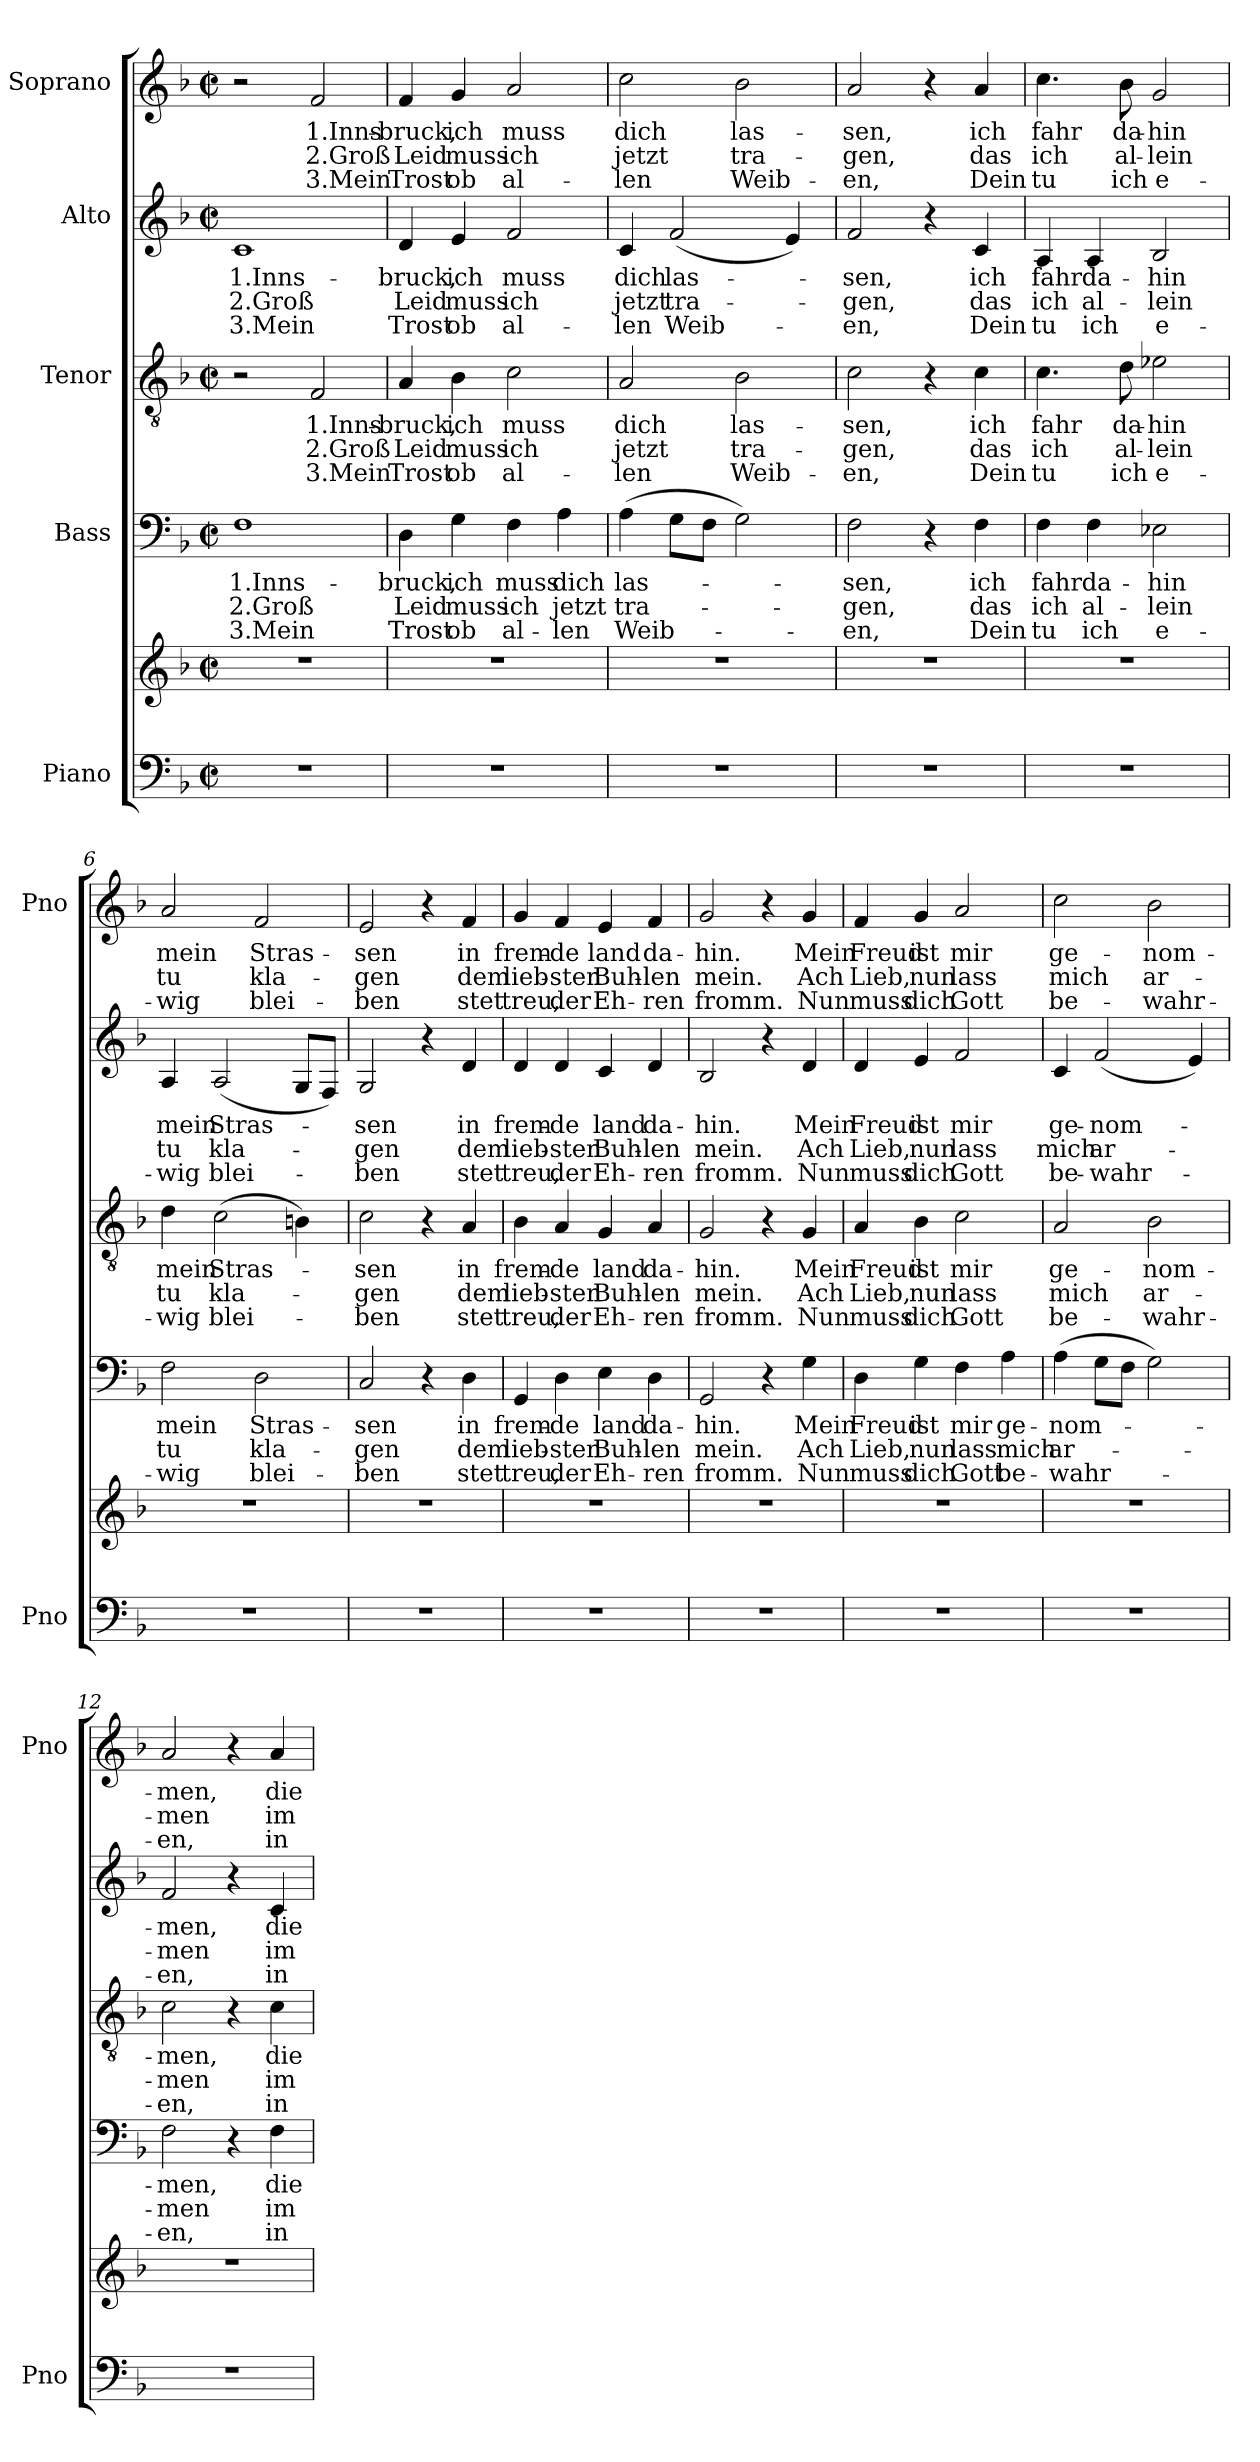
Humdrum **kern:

**kern	**kern	**kern	**text	**text	**text	**kern	**text	**text	**text	**kern	**text	**text	**text	**kern	**text	**text	**text
*part5	*part5	*part4	*part4	*part4	*part4	*part3	*part3	*part3	*part3	*part2	*part2	*part2	*part2	*part1	*part1	*part1	*part1
*staff6	*staff5	*staff4	*staff4	*staff4	*staff4	*staff3	*staff3	*staff3	*staff3	*staff2	*staff2	*staff2	*staff2	*staff1	*staff1	*staff1	*staff1
*I"Piano	*	*I"Bass	*	*	*	*I"Tenor	*	*	*	*I"Alto	*	*	*	*I"Soprano	*	*	*
*I'Pno	*	*	*	*	*	*	*	*	*	*	*	*	*	*I'Pno	*	*	*
*clefF4	*clefG2	*clefF4	*	*	*	*clefGv2	*	*	*	*clefG2	*	*	*	*clefG2	*	*	*
*k[b-]	*k[b-]	*k[b-]	*	*	*	*k[b-]	*	*	*	*k[b-]	*	*	*	*k[b-]	*	*	*
*F:	*F:	*F:	*	*	*	*F:	*	*	*	*F:	*	*	*	*F:	*	*	*
*M2/2	*M2/2	*M2/2	*	*	*	*M2/2	*	*	*	*M2/2	*	*	*	*M2/2	*	*	*
*met(c|)	*met(c|)	*met(c|)	*	*	*	*met(c|)	*	*	*	*met(c|)	*	*	*	*met(c|)	*	*	*
=1	=1	=1	=1	=1	=1	=1	=1	=1	=1	=1	=1	=1	=1	=1	=1	=1	=1
1r	1r	1F	1.Inns-	2.Groß	3.Mein	2r	.	.	.	1c	1.Inns-	2.Groß	3.Mein	2r	.	.	.
.	.	.	.	.	.	2F/	1.Inns-	2.Groß	3.Mein	.	.	.	.	2f/	1.Inns-	2.Groß	3.Mein
=2	=2	=2	=2	=2	=2	=2	=2	=2	=2	=2	=2	=2	=2	=2	=2	=2	=2
1r	1r	4D\	-bruck,	Leid	Trost	4A/	-bruck,	Leid	Trost	4d/	-bruck,	Leid	Trost	4f/	-bruck,	Leid	Trost
.	.	4G\	ich	muss	ob	4B-\	ich	muss	ob	4e/	ich	muss	ob	4g/	ich	muss	ob
.	.	4F\	muss	ich	al-	2c\	muss	ich	al-	2f/	muss	ich	al-	2a/	muss	ich	al-
.	.	4A\	dich	jetzt	-len	.	.	.	.	.	.	.	.	.	.	.	.
=3	=3	=3	=3	=3	=3	=3	=3	=3	=3	=3	=3	=3	=3	=3	=3	=3	=3
1r	1r	(4A\	las-	tra-	Weib-	2A/	dich	jetzt	-len	4c/	dich	jetzt	-len	2cc\	dich	jetzt	-len
.	.	8G\L	.	.	.	.	.	.	.	(2f/	las-	tra-	Weib-	.	.	.	.
.	.	8F\J	.	.	.	.	.	.	.	.	.	.	.	.	.	.	.
.	.	2G\)	.	.	.	2B-\	las-	tra-	Weib-	.	.	.	.	2b-\	las-	tra-	Weib-
.	.	.	.	.	.	.	.	.	.	4e/)	.	.	.	.	.	.	.
=4	=4	=4	=4	=4	=4	=4	=4	=4	=4	=4	=4	=4	=4	=4	=4	=4	=4
1r	1r	2F\	-sen,	-gen,	-en,	2c\	-sen,	-gen,	-en,	2f/	-sen,	-gen,	-en,	2a/	-sen,	-gen,	-en,
.	.	4r	.	.	.	4r	.	.	.	4r	.	.	.	4r	.	.	.
.	.	4F\	ich	das	Dein	4c\	ich	das	Dein	4c/	ich	das	Dein	4a/	ich	das	Dein
=5	=5	=5	=5	=5	=5	=5	=5	=5	=5	=5	=5	=5	=5	=5	=5	=5	=5
1r	1r	4F\	fahr	ich	tu	4.c\	fahr	ich	tu	4A/	fahr	ich	tu	4.cc\	fahr	ich	tu
.	.	4F\	da-	al-	ich	.	.	.	.	4A/	da-	al-	ich	.	.	.	.
.	.	.	.	.	.	8d\	da-	al-	ich	.	.	.	.	8b-\	da-	al-	ich
.	.	2E-X\	-hin	-lein	e-	2e-X\	-hin	-lein	e-	2B-/	-hin	-lein	e-	2g/	-hin	-lein	e-
!!LO:LB:g=z
=6	=6	=6	=6	=6	=6	=6	=6	=6	=6	=6	=6	=6	=6	=6	=6	=6	=6
1r	1r	2F\	mein	tu	-wig	4d\	mein	tu	-wig	4A/	mein	tu	-wig	2a/	mein	tu	-wig
.	.	.	.	.	.	(2c\	Stras-	kla-	blei-	(2A/	Stras-	kla-	blei-	.	.	.	.
.	.	2D\	Stras-	kla-	blei-	.	.	.	.	.	.	.	.	2f/	Stras-	kla-	blei-
.	.	.	.	.	.	4B\)	.	.	.	8G/L	.	.	.	.	.	.	.
.	.	.	.	.	.	.	.	.	.	8F/J)	.	.	.	.	.	.	.
=7	=7	=7	=7	=7	=7	=7	=7	=7	=7	=7	=7	=7	=7	=7	=7	=7	=7
1r	1r	2C/	-sen	-gen	-ben	2c\	-sen	-gen	-ben	2G/	-sen	-gen	-ben	2e/	-sen	-gen	-ben
.	.	4r	.	.	.	4r	.	.	.	4r	.	.	.	4r	.	.	.
.	.	4D\	in	dem	stet	4A/	in	dem	stet	4d/	in	dem	stet	4f/	in	dem	stet
=8	=8	=8	=8	=8	=8	=8	=8	=8	=8	=8	=8	=8	=8	=8	=8	=8	=8
1r	1r	4GG/	frem-	lieb-	treu,	4B-\	frem-	lieb-	treu,	4d/	frem-	lieb-	treu,	4g/	frem-	lieb-	treu,
.	.	4D\	-de	-sten	der	4A/	-de	-sten	der	4d/	-de	-sten	der	4f/	-de	-sten	der
.	.	4E\	land	Buh-	Eh-	4G/	land	Buh-	Eh-	4c/	land	Buh-	Eh-	4e/	land	Buh-	Eh-
.	.	4D\	da-	-len	-ren	4A/	da-	-len	-ren	4d/	da-	-len	-ren	4f/	da-	-len	-ren
=9	=9	=9	=9	=9	=9	=9	=9	=9	=9	=9	=9	=9	=9	=9	=9	=9	=9
1r	1r	2GG/	-hin.	mein.	fromm.	2G/	-hin.	mein.	fromm.	2B-/	-hin.	mein.	fromm.	2g/	-hin.	mein.	fromm.
.	.	4r	.	.	.	4r	.	.	.	4r	.	.	.	4r	.	.	.
.	.	4G\	Mein	Ach	Nun	4G/	Mein	Ach	Nun	4d/	Mein	Ach	Nun	4g/	Mein	Ach	Nun
=10	=10	=10	=10	=10	=10	=10	=10	=10	=10	=10	=10	=10	=10	=10	=10	=10	=10
1r	1r	4D\	Freud	Lieb,	muss	4A/	Freud	Lieb,	muss	4d/	Freud	Lieb,	muss	4f/	Freud	Lieb,	muss
.	.	4G\	ist	nun	dich	4B-\	ist	nun	dich	4e/	ist	nun	dich	4g/	ist	nun	dich
.	.	4F\	mir	lass	Gott	2c\	mir	lass	Gott	2f/	mir	lass	Gott	2a/	mir	lass	Gott
.	.	4A\	ge-	mich	be-	.	.	.	.	.	.	.	.	.	.	.	.
=11	=11	=11	=11	=11	=11	=11	=11	=11	=11	=11	=11	=11	=11	=11	=11	=11	=11
1r	1r	(4A\	-nom-	ar-	-wahr-	2A/	ge-	mich	be-	4c/	ge-	mich	be-	2cc\	ge-	mich	be-
.	.	8G\L	.	.	.	.	.	.	.	(2f/	-nom-	ar-	-wahr-	.	.	.	.
.	.	8F\J	.	.	.	.	.	.	.	.	.	.	.	.	.	.	.
.	.	2G\)	.	.	.	2B-\	-nom-	ar-	-wahr-	.	.	.	.	2b-\	-nom-	ar-	-wahr-
.	.	.	.	.	.	.	.	.	.	4e/)	.	.	.	.	.	.	.
!!LO:PB:g=z
=12	=12	=12	=12	=12	=12	=12	=12	=12	=12	=12	=12	=12	=12	=12	=12	=12	=12
1r	1r	2F\	-men,	-men	-en,	2c\	-men,	-men	-en,	2f/	-men,	-men	-en,	2a/	-men,	-men	-en,
.	.	4r	.	.	.	4r	.	.	.	4r	.	.	.	4r	.	.	.
.	.	4F\	die	im	in	4c\	die	im	in	4c/	die	im	in	4a/	die	im	in
=	=	=	=	=	=	=	=	=	=	=	=	=	=	=	=	=	=
*-	*-	*-	*-	*-	*-	*-	*-	*-	*-	*-	*-	*-	*-	*-	*-	*-	*-
